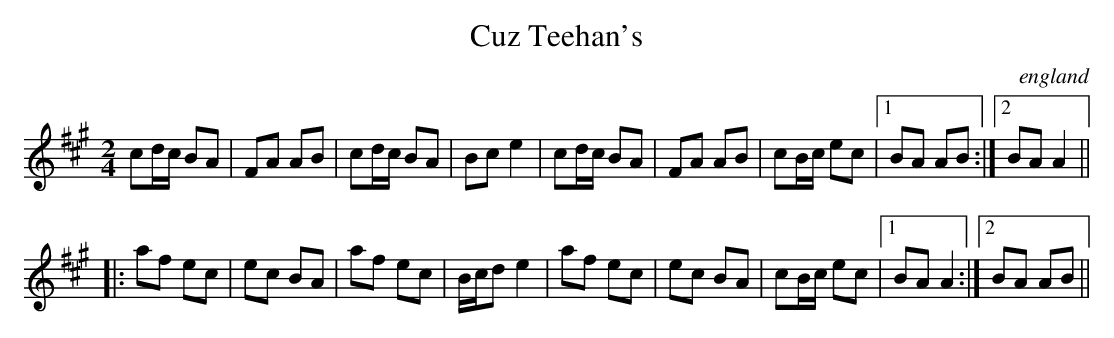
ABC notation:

X:1
T:Cuz Teehan's
O:england
M:2/4
L:1/8
K:A
cd/c/ BA|FA AB|cd/c/ BA|Bc e2|cd/c/ BA|FA AB|cB/c/ ec|1 BA AB:|2 BA A2||
|:af ec|ec BA|af ec|B/c/d e2|af ec|ec BA|cB/c/ ec|1 BA A2:|2 BA AB||
